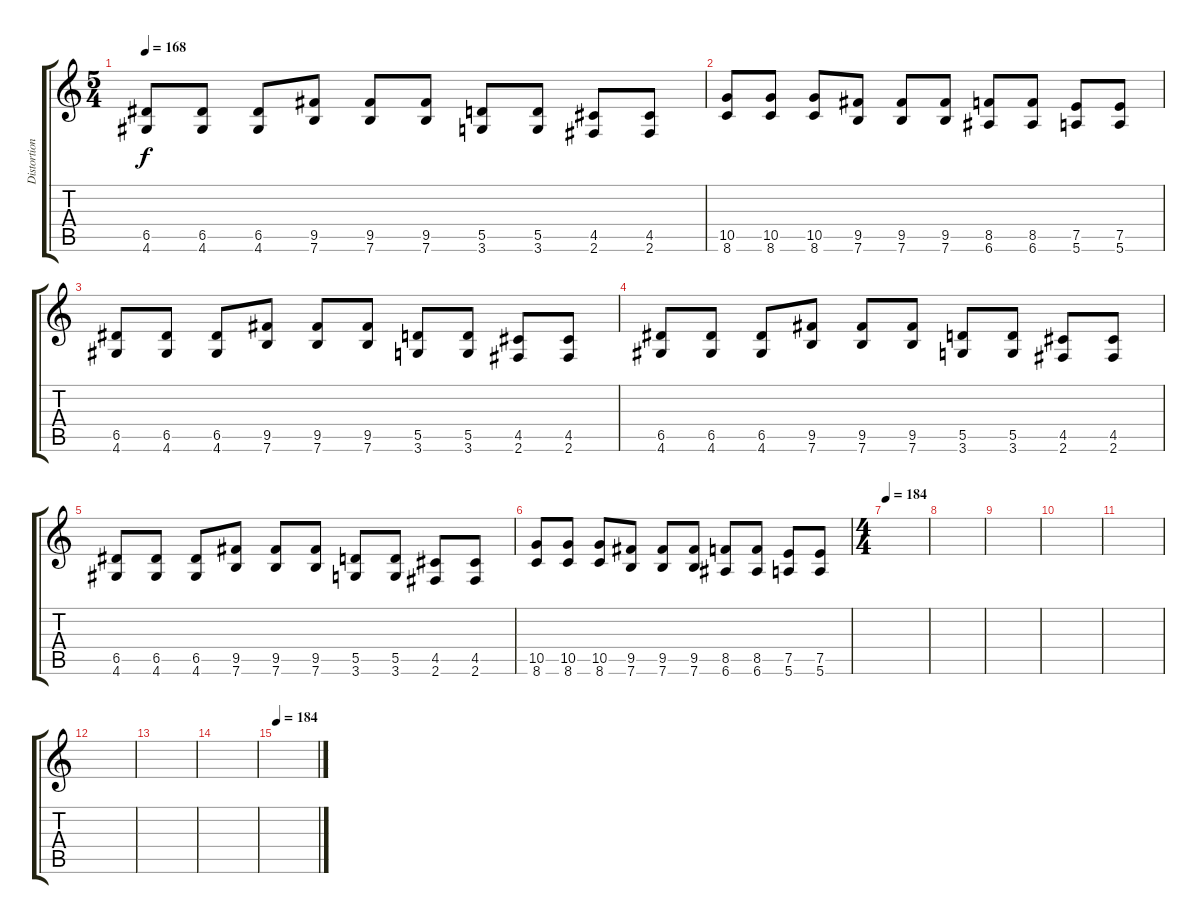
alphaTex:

\track ("Distortion Guitar" "Distortion") {instrument distortionguitar}
\staff {score tabs}
\tuning (E4 B3 G3 D3 A2 E2) {hide}
\ts (5 4)
\tempo 168
\clef g2
\ks c
(6.5 4.6).8{dy f} (6.5 4.6).8 (6.5 4.6).8 (9.5 7.6).8 (9.5 7.6).8 (9.5 7.6).8 (5.5 3.6).8 (5.5 3.6).8 (4.5 2.6).8 (4.5 2.6).8 |
(10.5 8.6).8 (10.5 8.6).8 (10.5 8.6).8 (9.5 7.6).8 (9.5 7.6).8 (9.5 7.6).8 (8.5 6.6).8 (8.5 6.6).8 (7.5 5.6).8 (7.5 5.6).8 |
(6.5 4.6).8 (6.5 4.6).8 (6.5 4.6).8 (9.5 7.6).8 (9.5 7.6).8 (9.5 7.6).8 (5.5 3.6).8 (5.5 3.6).8 (4.5 2.6).8 (4.5 2.6).8 |
(6.5 4.6).8 (6.5 4.6).8 (6.5 4.6).8 (9.5 7.6).8 (9.5 7.6).8 (9.5 7.6).8 (5.5 3.6).8 (5.5 3.6).8 (4.5 2.6).8 (4.5 2.6).8 |
(6.5 4.6).8 (6.5 4.6).8 (6.5 4.6).8 (9.5 7.6).8 (9.5 7.6).8 (9.5 7.6).8 (5.5 3.6).8 (5.5 3.6).8 (4.5 2.6).8 (4.5 2.6).8 |
(10.5 8.6).8 (10.5 8.6).8 (10.5 8.6).8 (9.5 7.6).8 (9.5 7.6).8 (9.5 7.6).8 (8.5 6.6).8 (8.5 6.6).8 (7.5 5.6).8 (7.5 5.6).8 |
\ts (4 4)
\tempo 184
|
|
|
|
|
|
|
|
\tempo 184
